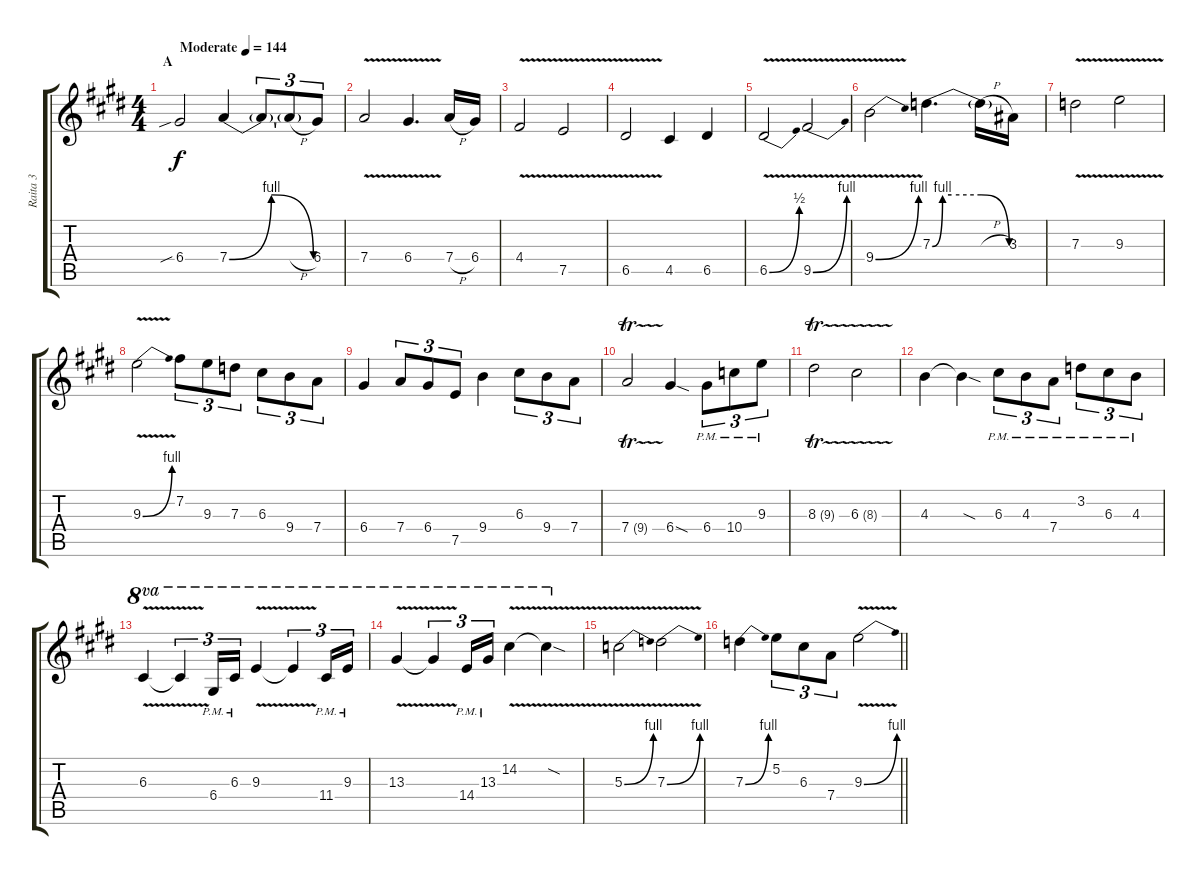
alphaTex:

\track ("Raita 3" "Raita 3") {instrument distortionguitar}
\staff {score tabs}
\tuning (E4 B3 G3 D3 A2 E2) {hide}
\ts (4 4)
\section ("" "A")
\tempo (144 "Moderate")
\clef g2
\ks e
6.4{sib}.2{dy f instrument distortionguitar} 7.4{be (bendrelease 0 0 15 4 45 4 60 0)}.4 7.4{t}.8{tu (3 2)} 7.4{h t}.8{tu (3 2)} 6.4.8{tu (3 2)} |
7.4{v}.2 6.4{v}.4{d} 7.4{h}.16 6.4.16 |
4.4{v}.2 7.5{v}.2 |
6.5{v}.2 4.5.4 6.5.4 |
6.5{be (bend 0 0 60 2) v}.2 9.5{be (bend 0 0 60 4) v}.2 |
9.4{be (bend 0 0 60 4) v}.2 7.3{be (custom 0 0 8 4 15 4 38 4 60 0)}.4{d} 7.3{h t}.16 3.3.16 |
7.3{v}.2 9.3{v}.2 |
9.3{be (bend 0 0 60 4) v}.2 7.2.8{tu (3 2)} 9.3.8{tu (3 2)} 7.3.8{tu (3 2)} 6.3.8{tu (3 2)} 9.4.8{tu (3 2)} 7.4.8{tu (3 2)} |
6.4.4 7.4.8{tu (3 2)} 6.4.8{tu (3 2)} 7.5.8{tu (3 2)} 9.4.4 6.3.8{tu (3 2)} 9.4.8{tu (3 2)} 7.4.8{tu (3 2)} |
7.4{tr (9 32)}.2 6.4{sod}.4 6.4{pm}.8{tu (3 2)} 10.4{pm}.8{tu (3 2)} 9.3{pm}.8{tu (3 2)} |
8.3{tr (9 32)}.2 6.3{tr (8 32)}.2 |
4.3.4 4.3{sod t}.4 6.3{pm}.8{tu (3 2)} 4.3{pm}.8{tu (3 2)} 7.4{pm}.8{tu (3 2)} 3.2{pm}.8{tu (3 2)} 6.3{pm}.8{tu (3 2)} 4.3{pm}.8{tu (3 2)} |
6.3{v}.4{ot 8va} 6.3{t}.4{tu (3 2) ot 8va} 6.4{pm}.16{tu (3 2) ot 8va} 6.3{pm}.16{tu (3 2) ot 8va} 9.3{v}.4{ot 8va} 9.3{t}.4{tu (3 2) ot 8va} 11.4{pm}.16{tu (3 2) ot 8va} 9.3{pm}.16{tu (3 2) ot 8va} |
13.3{v}.4{ot 8va} 13.3{t}.4{tu (3 2) ot 8va} 14.4{pm}.16{tu (3 2) ot 8va} 13.3{pm}.16{tu (3 2) ot 8va} 14.2{v}.4{ot 8va} 14.2{sod t}.4{ot 8va} |
5.3{be (bend 0 0 60 4) v}.2 7.3{be (bend 0 0 60 4) v}.2 |
\barLineRight lightlight
7.3{be (bend 0 0 60 4)}.4 5.2.8{tu (3 2)} 6.3.8{tu (3 2)} 7.4.8{tu (3 2)} 9.3{be (bend 0 0 60 4) v}.2
